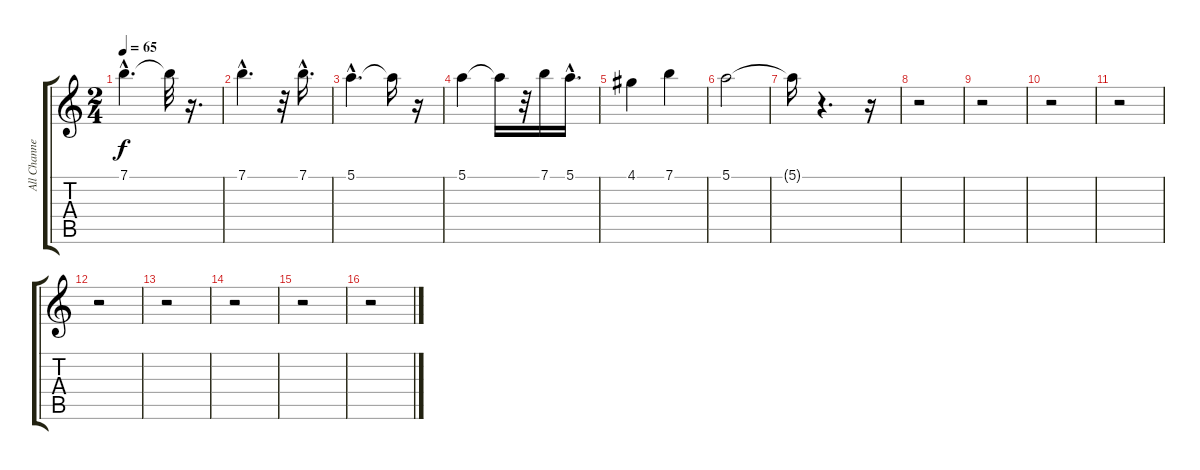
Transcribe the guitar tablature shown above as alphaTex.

\track ("All Channels*merged" "All Channe") {instrument acousticguitarnylon}
\staff {score tabs}
\tuning (E4 B3 G3 D3 A2 E2) {hide}
\ts (2 4)
\tempo 65
\clef g2
\ks c
7.1{hac}.4{d dy f} 7.1{t}.32 r.16{d} |
7.1{hac}.4{d} r.32 7.1{hac}.16{d} |
5.1{hac}.4{d} 5.1{t}.16 r.16 |
5.1.4 5.1{t}.16 r.32 7.1.16 5.1{hac}.16{d} |
4.1.4 7.1.4 |
5.1.2 |
5.1{t}.16 r.4{d} r.16 |
r.2 |
r.2 |
r.2 |
r.2 |
r.2 |
r.2 |
r.2 |
r.2 |
r.2
